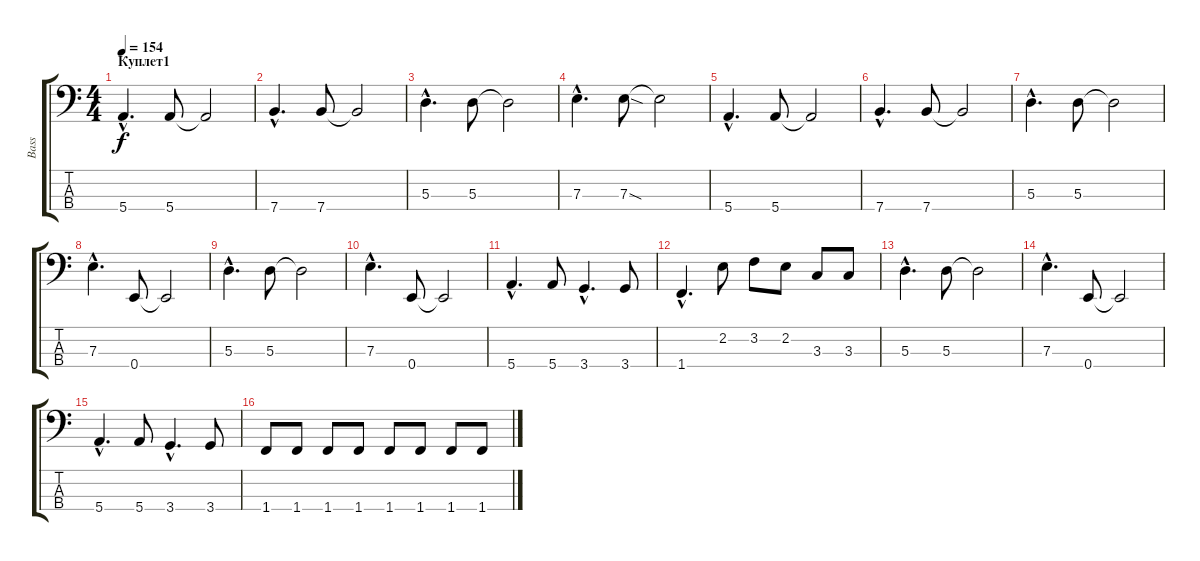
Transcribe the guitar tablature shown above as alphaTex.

\track ("Bass" "Bass") {instrument electricbassfinger}
\staff {score tabs}
\tuning (G2 D2 A1 E1) {hide}
\ts (4 4)
\section ("" "Куплет1")
\tempo 154
\clef f4
\ks c
5.4{hac}.4{d dy f} 5.4.8 5.4{t}.2 |
7.4{hac}.4{d} 7.4.8 7.4{t}.2 |
5.3{hac}.4{d} 5.3.8 5.3{t}.2 |
7.3{hac}.4{d} 7.3{sod}.8 7.3{t}.2 |
5.4{hac}.4{d} 5.4.8 5.4{t}.2 |
7.4{hac}.4{d} 7.4.8 7.4{t}.2 |
5.3{hac}.4{d} 5.3.8 5.3{t}.2 |
7.3{hac}.4{d} 0.4.8 0.4{t}.2 |
5.3{hac}.4{d} 5.3.8 5.3{t}.2 |
7.3{hac}.4{d} 0.4.8 0.4{t}.2 |
5.4{hac}.4{d} 5.4.8 3.4{hac}.4{d} 3.4.8 |
1.4{hac}.4{d} 2.2.8 3.2.8 2.2.8 3.3.8 3.3.8 |
5.3{hac}.4{d} 5.3.8 5.3{t}.2 |
7.3{hac}.4{d} 0.4.8 0.4{t}.2 |
5.4{hac}.4{d} 5.4.8 3.4{hac}.4{d} 3.4.8 |
1.4.8 1.4.8 1.4.8 1.4.8 1.4.8 1.4.8 1.4.8 1.4.8
